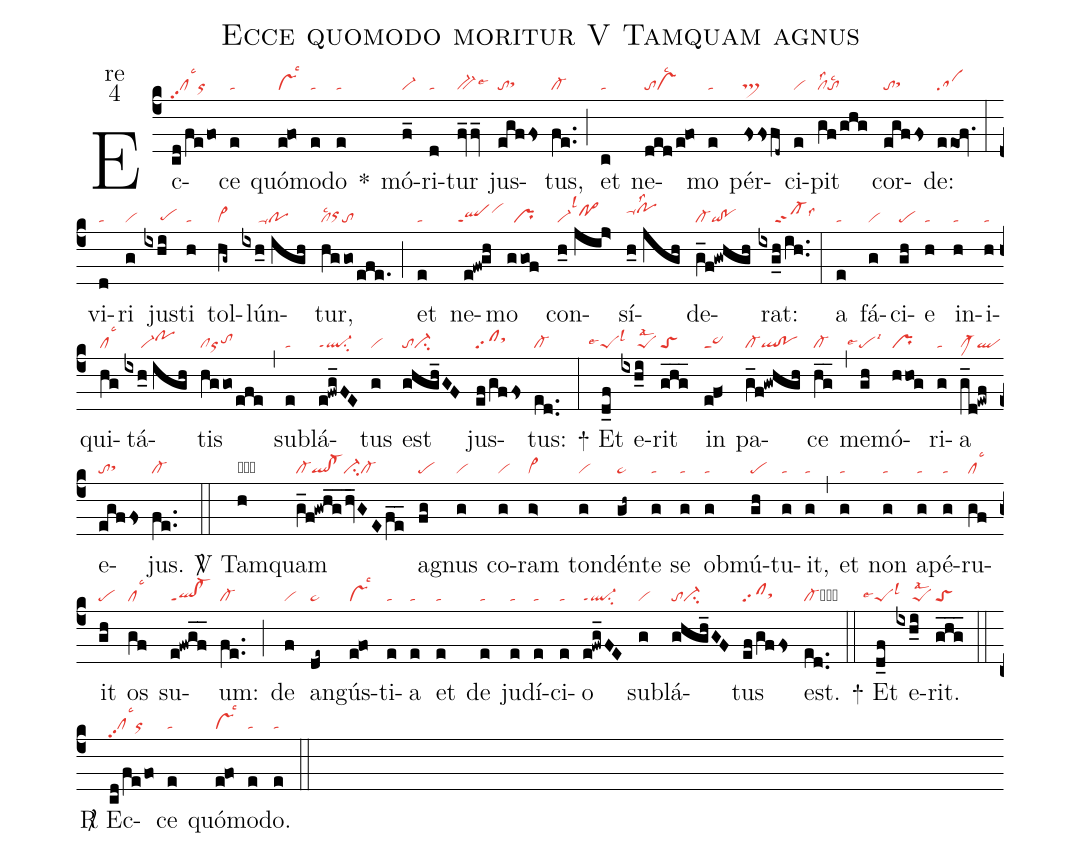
name:Ecce quomodo moritur V Tamquam agnus;
office-part:re;
mode:4;
nabc-lines:1;
%%
(c4) Ec(cd/fefo|clpp2lsc3or)ce(e|ta) quó(e@fo|vslsc3)mo(e|ta)do(e|ta) <sp>*</sp>() mó(f_|vi-)ri(d|ta)tur(fv_fv_|bv-lse6) jus(egffs|tosthh)tus,(fe..|cl-) (;) et(c|ta) ne(ded/e@fo|tovslsc2)mo(e|ta) pér(fsfsfd~|ts>)ci(e|vi)pit(gf/ghg|cllss2tolsc2) cor(egffs|tosthh)de:(eeof.|sa) (:) vi(d|ta)ri(g|vi) jus(ixhi|/////pehg)ti(h|ta) tol(hg~|vi>)lún(ixh_0//igh|/////poppu1)tur,(hggo/efe.|cllsc2orhhto) (;)et(e|ta) ne(e!fw!gh|``qlppt1vihj)mo(ggof|//pr) con(h_0//jij>|vi-po>hilsl1)sí(h_0//jgh|pohjppu1lss2)de(g_f!gwhgh|cl-qi!po)rat:(ixg_h/ih..|/////cl-ppt2lss6) (:) a(e|ta) fá(g|vi)ci(gh|pe)e(h|ta) in(h|ta)i(h|ta)qui(hg|cllsc3)tá(ixh_0//igh|/////vi-pohi)tis(hggo/efe|clortohh) (,) su(e|ta)blá(e!fwg_FE|ql-ppt1su2)tus(g|vi) est(ghgh_GF|toci-) jus(ef/gffs|clpp2sthi)tus:(ed..|cl-) (:)

<sp>+</sp> Et(d_f|````peSlse4lsl3) e(ixh_i|/////peSlsal2)rit(ghg___|toS) in(ef<|sc~) pa(g_f!gwhgh|cl-ql!po)ce(hg__|cl-) (,) me(gh|````pelse4lsi3)mó(hhog|pr)ri(g|ta)a(g_d!ewf|clM-ql) e(egffs|tosthh)jus.(fe..|cl-) (::)

<sp>V/</sp> Tam(h|obvi)quam(g_f!gwhg__hv_GEfe__|cl-ql!cl-ci-cl-) ag(fg|pe)nus(g|vi) co(g|vi)ram(g>|vi>) ton(g|vi)dén(gh~|pe~)te(g|ta) se(g|ta) ob(g|ta)mú(gh|pe)tu(g|ta)it,(g|ta) (,) et(g|ta) non(g|ta) a(g|ta)pé(g|ta)ru(gf|cllsc3)it(gh|pe) os(gf|cllsc3) su(e!fwgf__|ql!cl-ppt1)um:(fe..|cl-) (;) de(f|vi) an(de~|pe~)gús(e@fo|vslsc3)ti(e|ta)a(e|ta) et(e|ta) de(e|ta) ju(e|ta)dí(e|ta)ci(e|ta)o(e!fwg_FE|ql-ppt1su2) su(g|vi)blá(ghgh_GF|toci-)tus(ef/gffs|clpp2sthh) est.(ed..|cl-cb) (::)

<sp>+</sp> Et(d_f|````peSlse4lsl3) e(ixh_i|/////peSlsal2)rit.(ghg___|toS) (::)

<sp>R/</sp> Ec(cd/fefo|clpp2lsc3or)ce(e|ta) quó(e@fo|vslsc3)mo(e|ta)do.(e|ta) (::)
